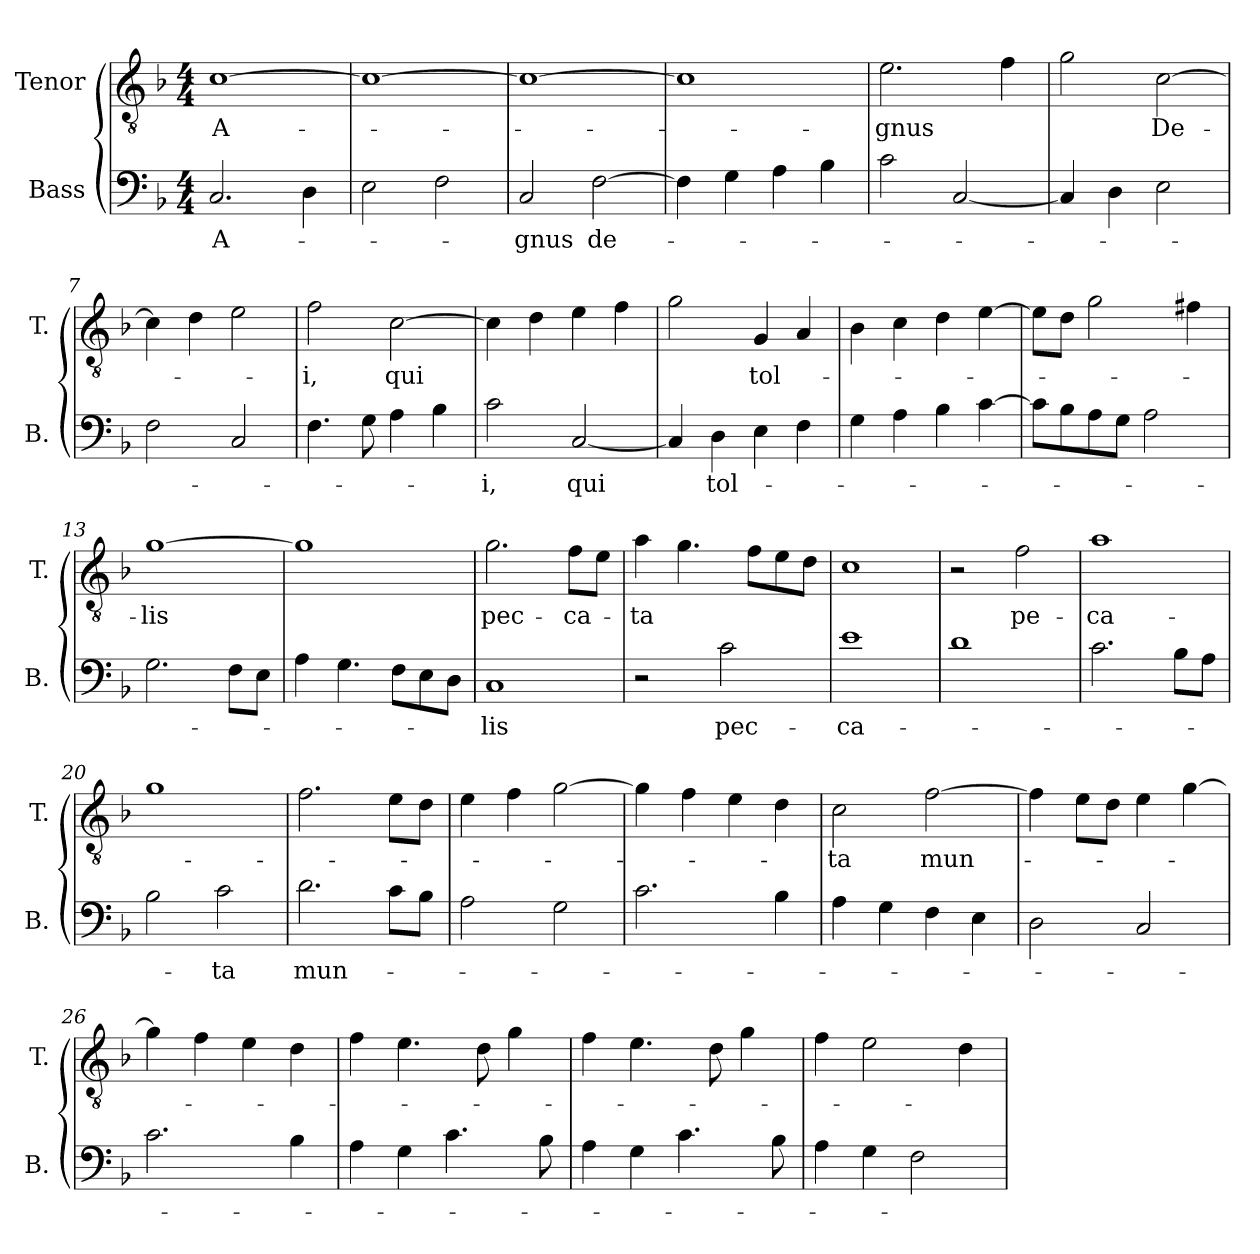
**kern	**text	**kern	**text
*part2	*part2	*part1	*part1
*staff2	*staff2	*staff1	*staff1
*I"Bass	*	*I"Tenor	*
*I'B.	*	*I'T.	*
!!LO:PB:g=z
*clefF4	*	*clefGv2	*
*k[b-]	*	*k[b-]	*
*F:	*	*F:	*
*M4/4	*	*M4/4	*
=1	=1	=1	=1
!	!LO:LY:b:color=#000000	!	!
!	!	!	!LO:LY:b:color=#000000
2.Ci/	A-	[>1ci	A-
4Di\	.	.	.
=2	=2	=2	=2
2Ei\	.	1ci_>	.
2Fi\	.	.	.
=3	=3	=3	=3
!	!LO:LY:b:color=#000000	!	!
2Ci/	-gnus	1ci_>	.
!	!LO:LY:b:color=#000000	!	!
[>2Fi\	de-	.	.
=4	=4	=4	=4
4Fi\]	.	1ci]	.
4Gi\	.	.	.
4Ai\	.	.	.
4B-i\	.	.	.
=5	=5	=5	=5
!	!	!	!LO:LY:b:color=#000000
2ci\	.	2.ei\	-gnus
[<2Ci/	.	.	.
.	.	4fi\	.
=6	=6	=6	=6
4Ci/]	.	2gi\	.
4Di\	.	.	.
!	!	!	!LO:LY:b:color=#000000
2Ei\	.	[>2ci\	De-
!!LO:LB:g=z
=7	=7	=7	=7
2Fi\	.	4ci\]	.
.	.	4di\	.
2Ci/	.	2ei\	.
=8	=8	=8	=8
!	!	!	!LO:LY:b:color=#000000
4.Fi\	.	2fi\	-i,
8Gi\	.	.	.
!	!	!	!LO:LY:b:color=#000000
4Ai\	.	[>2ci\	qui
4B-i\	.	.	.
=9	=9	=9	=9
!	!LO:LY:b:color=#000000	!	!
2ci\	-i,	4ci\]	.
.	.	4di\	.
!	!LO:LY:b:color=#000000	!	!
[<2Ci/	qui	4ei\	.
.	.	4fi\	.
=10	=10	=10	=10
4Ci/]	.	2gi\	.
!	!LO:LY:b:color=#000000	!	!
4Di\	tol-	.	.
!	!	!	!LO:LY:b:color=#000000
4Ei\	.	4Gi/	tol-
4Fi\	.	4Ai/	.
=11	=11	=11	=11
4Gi\	.	4B-i\	.
4Ai\	.	4ci\	.
4B-i\	.	4di\	.
[>4ci\	.	[>4ei\	.
=12	=12	=12	=12
8ci\L]	.	8ei\L]	.
8B-i\	.	8di\J	.
8Ai\	.	2gi\	.
8Gi\J	.	.	.
2Ai\	.	.	.
.	.	4f#Xi\	.
!!LO:LB:g=z
=13	=13	=13	=13
!	!	!	!LO:LY:b:color=#000000
2.Gi\	.	[>1gi	-lis
8Fi\L	.	.	.
8Ei\J	.	.	.
=14	=14	=14	=14
4Ai\	.	1gi]	.
4.Gi\	.	.	.
8Fi\L	.	.	.
8Ei\	.	.	.
8Di\J	.	.	.
=15	=15	=15	=15
!	!LO:LY:b:color=#000000	!	!
!	!	!	!LO:LY:b:color=#000000
1Ci	-lis	2.gi\	pec-
!	!	!	!LO:LY:b:color=#000000
.	.	8fi\L	-ca-
.	.	8ei\J	.
=16	=16	=16	=16
!	!	!	!LO:LY:b:color=#000000
2r	.	4ai\	-ta
.	.	4.gi\	.
!	!LO:LY:b:color=#000000	!	!
2ci\	pec-	.	.
.	.	8fi\L	.
.	.	8ei\	.
.	.	8di\J	.
=17	=17	=17	=17
!	!LO:LY:b:color=#000000	!	!
1ei	-ca-	1ci	.
=18	=18	=18	=18
1di	.	2r	.
!	!	!	!LO:LY:b:color=#000000
.	.	2fi\	pe-
=19	=19	=19	=19
!	!	!	!LO:LY:b:color=#000000
2.ci\	.	1ai	-ca-
8B-i\L	.	.	.
8Ai\J	.	.	.
!!LO:LB:g=z
=20	=20	=20	=20
2B-i\	.	1gi	.
!	!LO:LY:b:color=#000000	!	!
2ci\	-ta	.	.
=21	=21	=21	=21
!	!LO:LY:b:color=#000000	!	!
2.di\	mun-	2.fi\	.
8ci\L	.	8ei\L	.
8B-i\J	.	8di\J	.
=22	=22	=22	=22
2Ai\	.	4ei\	.
.	.	4fi\	.
2Gi\	.	[>2gi\	.
=23	=23	=23	=23
2.ci\	.	4gi\]	.
.	.	4fi\	.
.	.	4ei\	.
4B-i\	.	4di\	.
=24	=24	=24	=24
!	!	!	!LO:LY:b:color=#000000
4Ai\	.	2ci\	-ta
4Gi\	.	.	.
!	!	!	!LO:LY:b:color=#000000
4Fi\	.	[>2fi\	mun-
4Ei\	.	.	.
=25	=25	=25	=25
2Di\	.	4fi\]	.
.	.	8ei\L	.
.	.	8di\J	.
2Ci/	.	4ei\	.
.	.	[>4gi\	.
!!LO:LB:g=z
=26	=26	=26	=26
2.ci\	.	4gi\]	.
.	.	4fi\	.
.	.	4ei\	.
4B-i\	.	4di\	.
=27	=27	=27	=27
4Ai\	.	4fi\	.
4Gi\	.	4.ei\	.
4.ci\	.	.	.
.	.	8di\	.
.	.	4gi\	.
8B-i\	.	.	.
=28	=28	=28	=28
4Ai\	.	4fi\	.
4Gi\	.	4.ei\	.
4.ci\	.	.	.
.	.	8di\	.
.	.	4gi\	.
8B-i\	.	.	.
=29	=29	=29	=29
4Ai\	.	4fi\	.
4Gi\	.	2ei\	.
2Fi\	.	.	.
.	.	4di\	.
=	=	=	=
*-	*-	*-	*-
